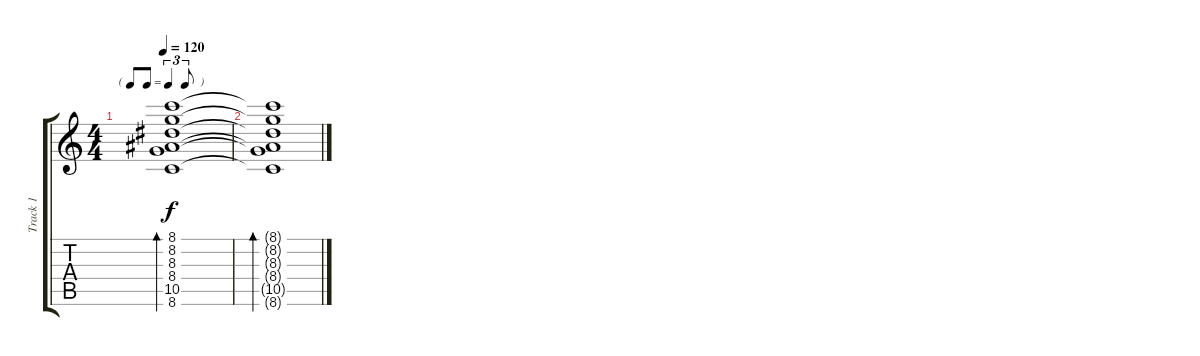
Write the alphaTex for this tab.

\track ("Track 1" "Track 1") {instrument electricguitarjazz}
\staff {score tabs}
\tuning (E4 B3 G3 D3 A2 E2) {hide}
\ts (4 4)
\tf triplet8th
\tempo 120
\clef g2
\ks c
(8.1 8.2 8.3 8.4 10.5 8.6).1{bd 480 dy f} |
(8.1{t} 8.2{t} 8.3{t} 8.4{t} 10.5{t} 8.6{t}).1{bd 480}
